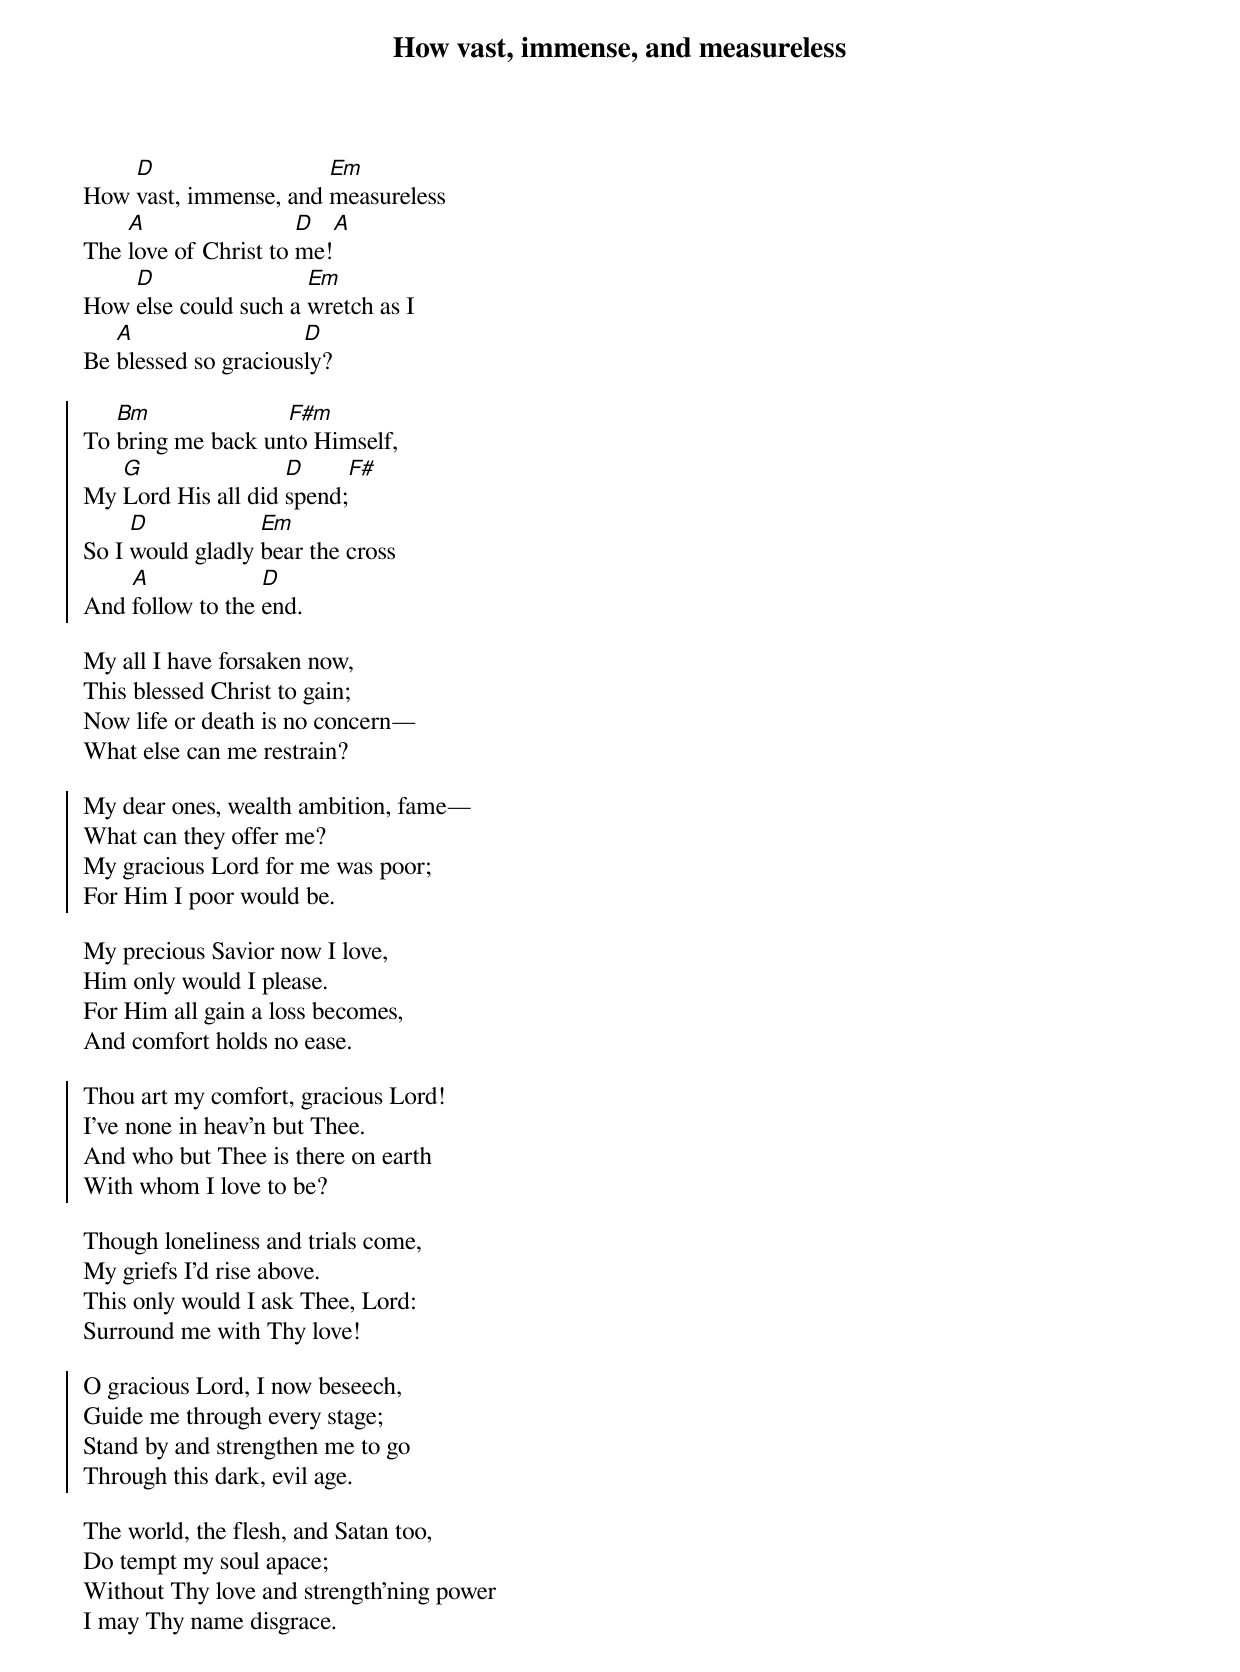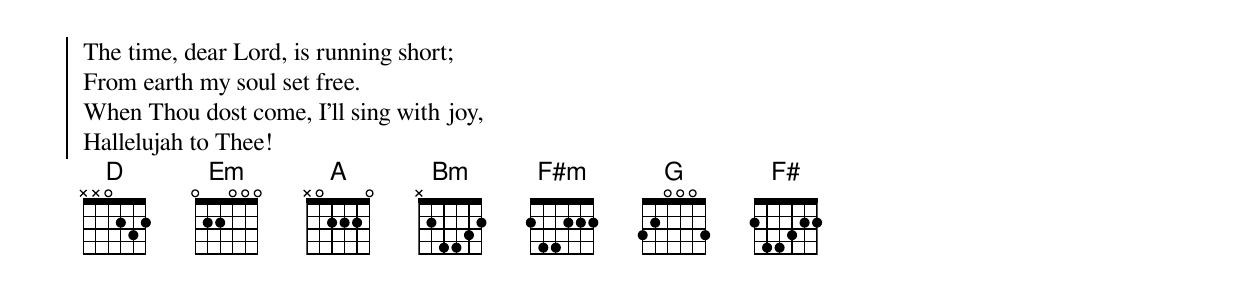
{title: How vast, immense, and measureless}

How [D]vast, immense, and [Em]measureless
The [A]love of Christ to [D]me![A]
How [D]else could such a [Em]wretch as I
Be [A]blessed so gracious[D]ly?

{start_of_chorus}
To [Bm]bring me back un[F#m]to Himself,
My [G]Lord His all did [D]spend;[F#]
So I [D]would gladly [Em]bear the cross
And [A]follow to the [D]end.
{end_of_chorus}

My all I have forsaken now,
This blessed Christ to gain;
Now life or death is no concern—
What else can me restrain?

{start_of_chorus}
My dear ones, wealth ambition, fame—
What can they offer me?
My gracious Lord for me was poor;
For Him I poor would be.
{end_of_chorus}

My precious Savior now I love,
Him only would I please.
For Him all gain a loss becomes,
And comfort holds no ease.

{start_of_chorus}
Thou art my comfort, gracious Lord!
I’ve none in heav’n but Thee.
And who but Thee is there on earth
With whom I love to be?
{end_of_chorus}

Though loneliness and trials come,
My griefs I’d rise above.
This only would I ask Thee, Lord:
Surround me with Thy love!

{start_of_chorus}
O gracious Lord, I now beseech,
Guide me through every stage;
Stand by and strengthen me to go
Through this dark, evil age.
{end_of_chorus}

The world, the flesh, and Satan too,
Do tempt my soul apace;
Without Thy love and strength’ning power
I may Thy name disgrace.

{start_of_chorus}
The time, dear Lord, is running short;
From earth my soul set free.
When Thou dost come, I’ll sing with joy,
Hallelujah to Thee!
{end_of_chorus}
